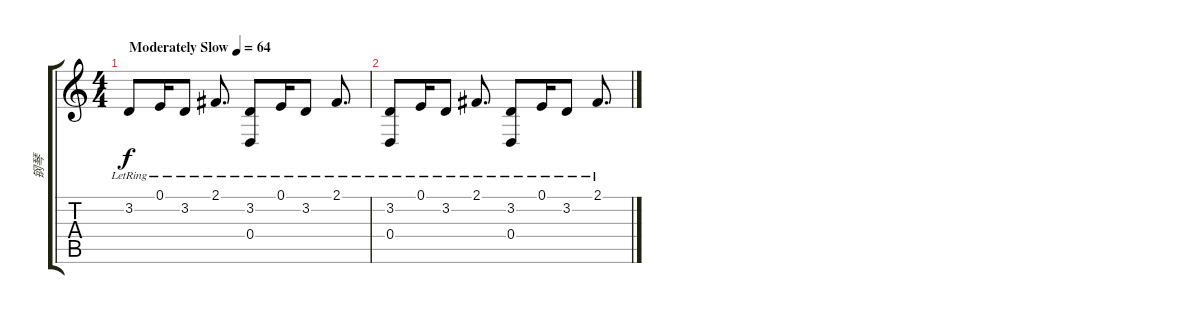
\track ("钢琴" "钢琴") {instrument brightacousticpiano}
\staff {score tabs}
\tuning (E4 B3 G3 D3 A2 E2) {hide}
\ts (4 4)
\tempo (64 "Moderately Slow")
\clef g2
\ks c
3.2{lr}.8{dy f instrument brightacousticpiano} 0.1{lr}.16 3.2{lr}.8 2.1{lr}.8{d} (3.2{lr} 0.4).8 0.1{lr}.16 3.2{lr}.8 2.1{lr}.8{d} |
(3.2{lr} 0.4).8 0.1{lr}.16 3.2{lr}.8 2.1{lr}.8{d} (3.2{lr} 0.4).8 0.1{lr}.16 3.2{lr}.8 2.1{lr}.8{d}
